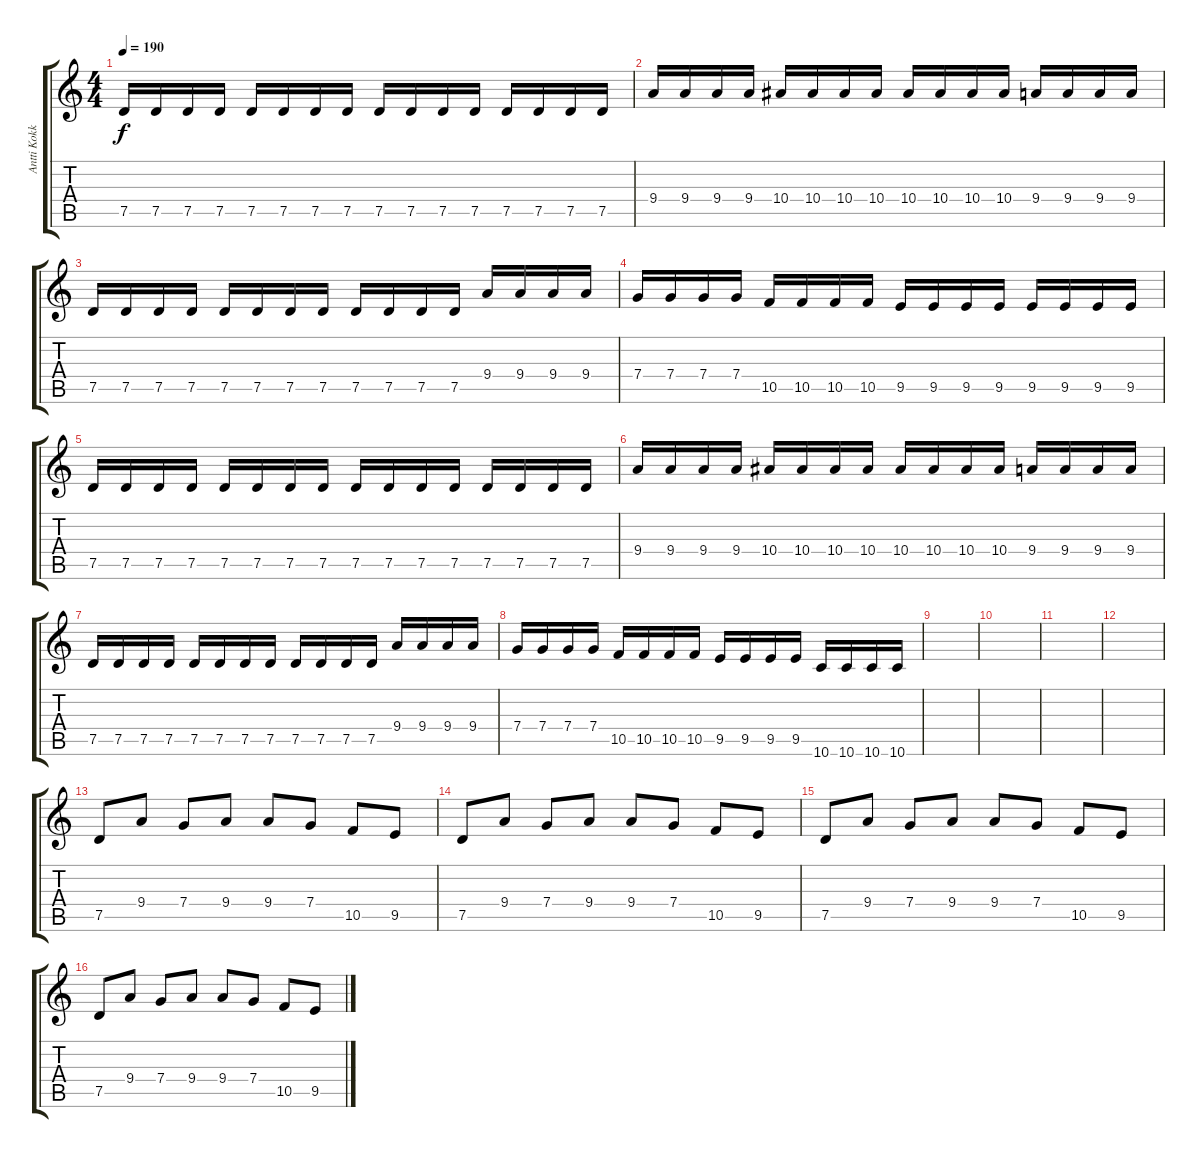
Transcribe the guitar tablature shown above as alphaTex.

\track ("Antti Kokko" "Antti Kokk") {instrument distortionguitar}
\staff {score tabs}
\tuning (D4 A3 F3 C3 G2 D2) {hide}
\ts (4 4)
\tempo 190
\clef g2
\ks c
7.5.16{dy f} 7.5.16 7.5.16 7.5.16 7.5.16 7.5.16 7.5.16 7.5.16 7.5.16 7.5.16 7.5.16 7.5.16 7.5.16 7.5.16 7.5.16 7.5.16 |
9.4.16 9.4.16 9.4.16 9.4.16 10.4.16 10.4.16 10.4.16 10.4.16 10.4.16 10.4.16 10.4.16 10.4.16 9.4.16 9.4.16 9.4.16 9.4.16 |
7.5.16 7.5.16 7.5.16 7.5.16 7.5.16 7.5.16 7.5.16 7.5.16 7.5.16 7.5.16 7.5.16 7.5.16 9.4.16 9.4.16 9.4.16 9.4.16 |
7.4.16 7.4.16 7.4.16 7.4.16 10.5.16 10.5.16 10.5.16 10.5.16 9.5.16 9.5.16 9.5.16 9.5.16 9.5.16 9.5.16 9.5.16 9.5.16 |
7.5.16 7.5.16 7.5.16 7.5.16 7.5.16 7.5.16 7.5.16 7.5.16 7.5.16 7.5.16 7.5.16 7.5.16 7.5.16 7.5.16 7.5.16 7.5.16 |
9.4.16 9.4.16 9.4.16 9.4.16 10.4.16 10.4.16 10.4.16 10.4.16 10.4.16 10.4.16 10.4.16 10.4.16 9.4.16 9.4.16 9.4.16 9.4.16 |
7.5.16 7.5.16 7.5.16 7.5.16 7.5.16 7.5.16 7.5.16 7.5.16 7.5.16 7.5.16 7.5.16 7.5.16 9.4.16 9.4.16 9.4.16 9.4.16 |
7.4.16 7.4.16 7.4.16 7.4.16 10.5.16 10.5.16 10.5.16 10.5.16 9.5.16 9.5.16 9.5.16 9.5.16 10.6.16 10.6.16 10.6.16 10.6.16 |
|
|
|
|
7.5.8 9.4.8 7.4.8 9.4.8 9.4.8 7.4.8 10.5.8 9.5.8 |
7.5.8 9.4.8 7.4.8 9.4.8 9.4.8 7.4.8 10.5.8 9.5.8 |
7.5.8 9.4.8 7.4.8 9.4.8 9.4.8 7.4.8 10.5.8 9.5.8 |
7.5.8 9.4.8 7.4.8 9.4.8 9.4.8 7.4.8 10.5.8 9.5.8
